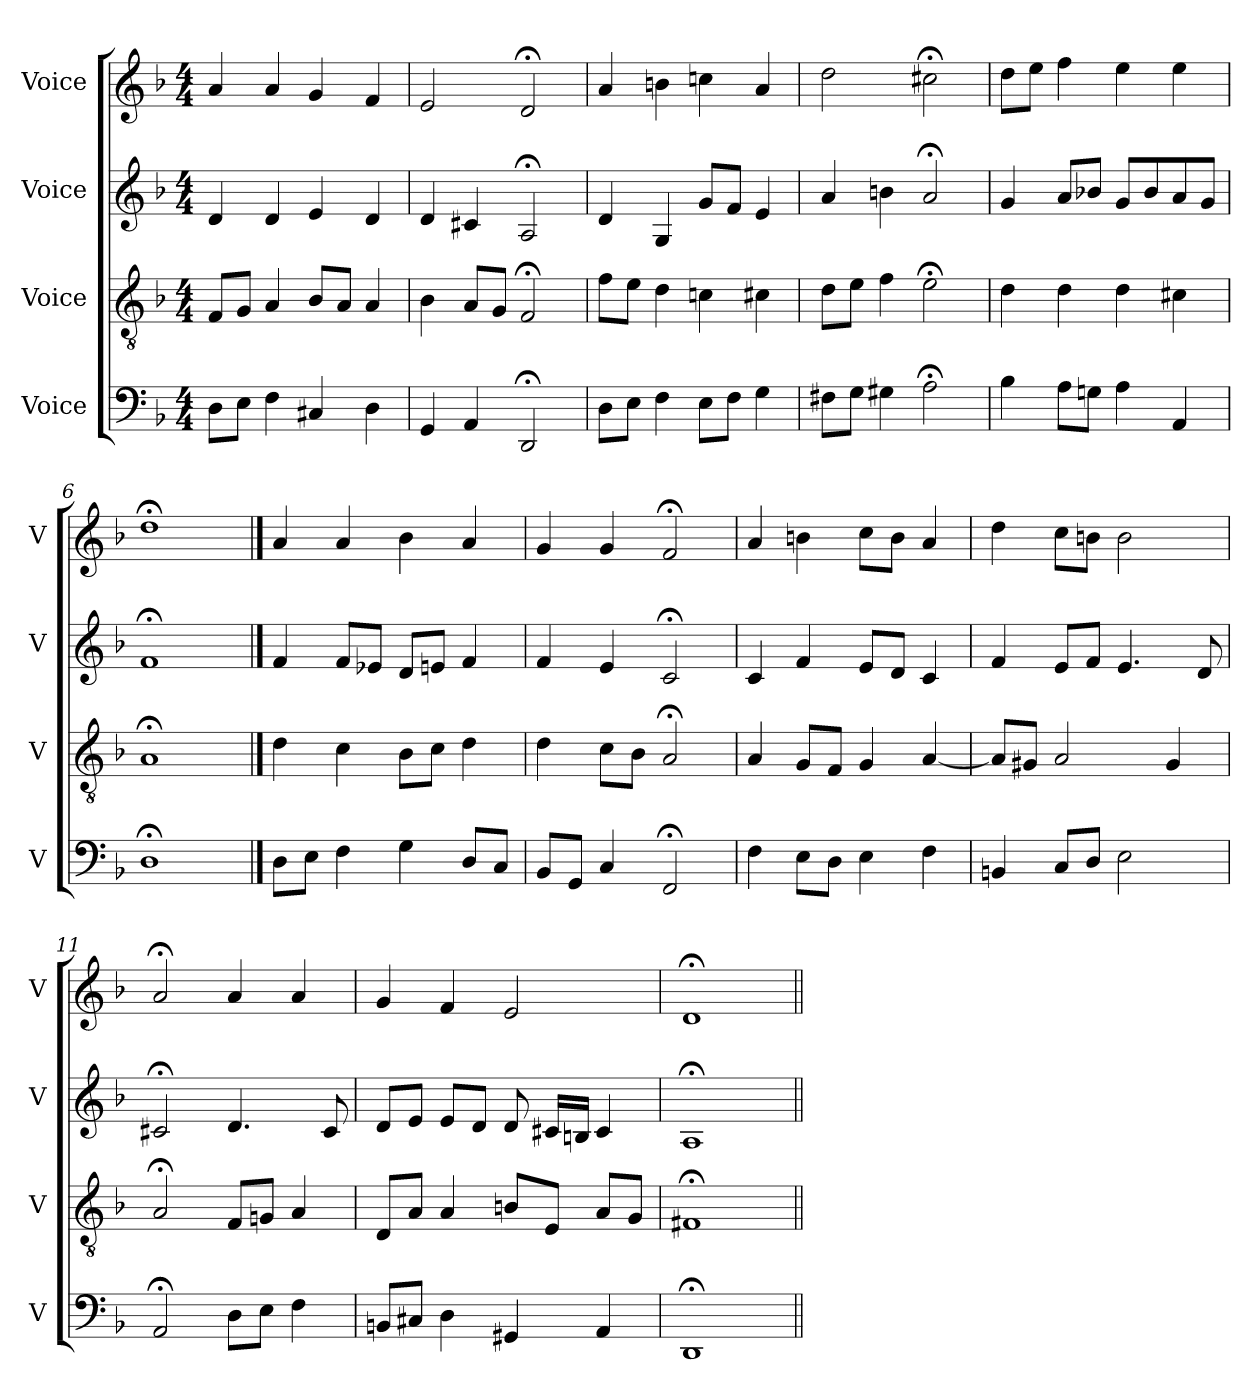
**kern	**kern	**kern	**kern
*part4	*part3	*part2	*part1
*staff4	*staff3	*staff2	*staff1
*I"Voice	*I"Voice	*I"Voice	*I"Voice
*I'V	*I'V	*I'V	*I'V
*clefF4	*clefGv2	*clefG2	*clefG2
*k[b-]	*k[b-]	*k[b-]	*k[b-]
*M4/4	*M4/4	*M4/4	*M4/4
*MM100	*MM100	*MM100	*MM100
=1	=1	=1	=1
8D\L	8F/L	4d/	4a/
8E\J	8G/J	.	.
4F\	4A/	4d/	4a/
4C#X/	8B-/L	4e/	4g/
.	8A/J	.	.
4D\	4A/	4d/	4f/
=2	=2	=2	=2
4GG/	4B-\	4d/	2e/
4AA/	8A/L	4c#X/	.
.	8G/J	.	.
2DD;/	2F;/	2A;/	2d;/
=3	=3	=3	=3
8D\L	8f\L	4d/	4a/
8E\J	8e\J	.	.
4F\	4d\	4G/	4bn\
8E\L	4cn\	8g/L	4ccn\
8F\J	.	8f/J	.
4G\	4c#X\	4e/	4a/
=4	=4	=4	=4
8F#X\L	8d\L	4a/	2dd\
8G\J	8e\J	.	.
4G#X\	4f\	4bn\	.
2A;\	2e;\	2a;/	2cc#X;\
=5	=5	=5	=5
4B-\	4d\	4g/	8dd\L
.	.	.	8ee\J
8A\L	4d\	8a/L	4ff\
8Gn\J	.	8b-X/J	.
4A\	4d\	8g/L	4ee\
.	.	8b-/	.
4AA/	4c#X\	8a/	4ee\
.	.	8g/J	.
!!LO:LB:g=z
=6	=6	=6	=6
1D;	1A;	1f;	1dd;
==7	==7	==7	==7
8D\L	4d\	4f/	4a/
8E\J	.	.	.
4F\	4c\	8f/L	4a/
.	.	8e-X/J	.
4G\	8B-\L	8d/L	4b-\
.	8c\J	8en/J	.
8D/L	4d\	4f/	4a/
8C/J	.	.	.
=8	=8	=8	=8
8BB-/L	4d\	4f/	4g/
8GG/J	.	.	.
4C/	8c\L	4e/	4g/
.	8B-\J	.	.
2FF;/	2A;/	2c;/	2f;/
=9	=9	=9	=9
4F\	4A/	4c/	4a/
8E\L	8G/L	4f/	4bn\
8D\J	8F/J	.	.
4E\	4G/	8e/L	8cc\L
.	.	8d/J	8b\J
4F\	[4A/	4c/	4a/
=10	=10	=10	=10
4BBn/	8A/L]	4f/	4dd\
.	8G#X/J	.	.
8C/L	2A/	8e/L	8cc\L
8D/J	.	8f/J	8bn\J
2E\	.	4.e/	2b\
.	4G#/	.	.
.	.	8d/	.
!!LO:LB:g=z
=11	=11	=11	=11
2AA;/	2A;/	2c#X;/	2a;/
8D\L	8F/L	4.d/	4a/
8E\J	8Gn/J	.	.
4F\	4A/	.	4a/
.	.	8c#/	.
=12	=12	=12	=12
8BBn/L	8D/L	8d/L	4g/
8C#X/J	8A/J	8e/J	.
4D\	4A/	8e/L	4f/
.	.	8d/J	.
4GG#X/	8Bn/L	8d/	2e/
.	8E/J	16c#X/LL	.
.	.	16Bn/JJ	.
4AA/	8A/L	4c#/	.
.	8G/J	.	.
=13	=13	=13	=13
1DD;	1F#X;	1A;	1d;
=||	=||	=||	=||
*-	*-	*-	*-
